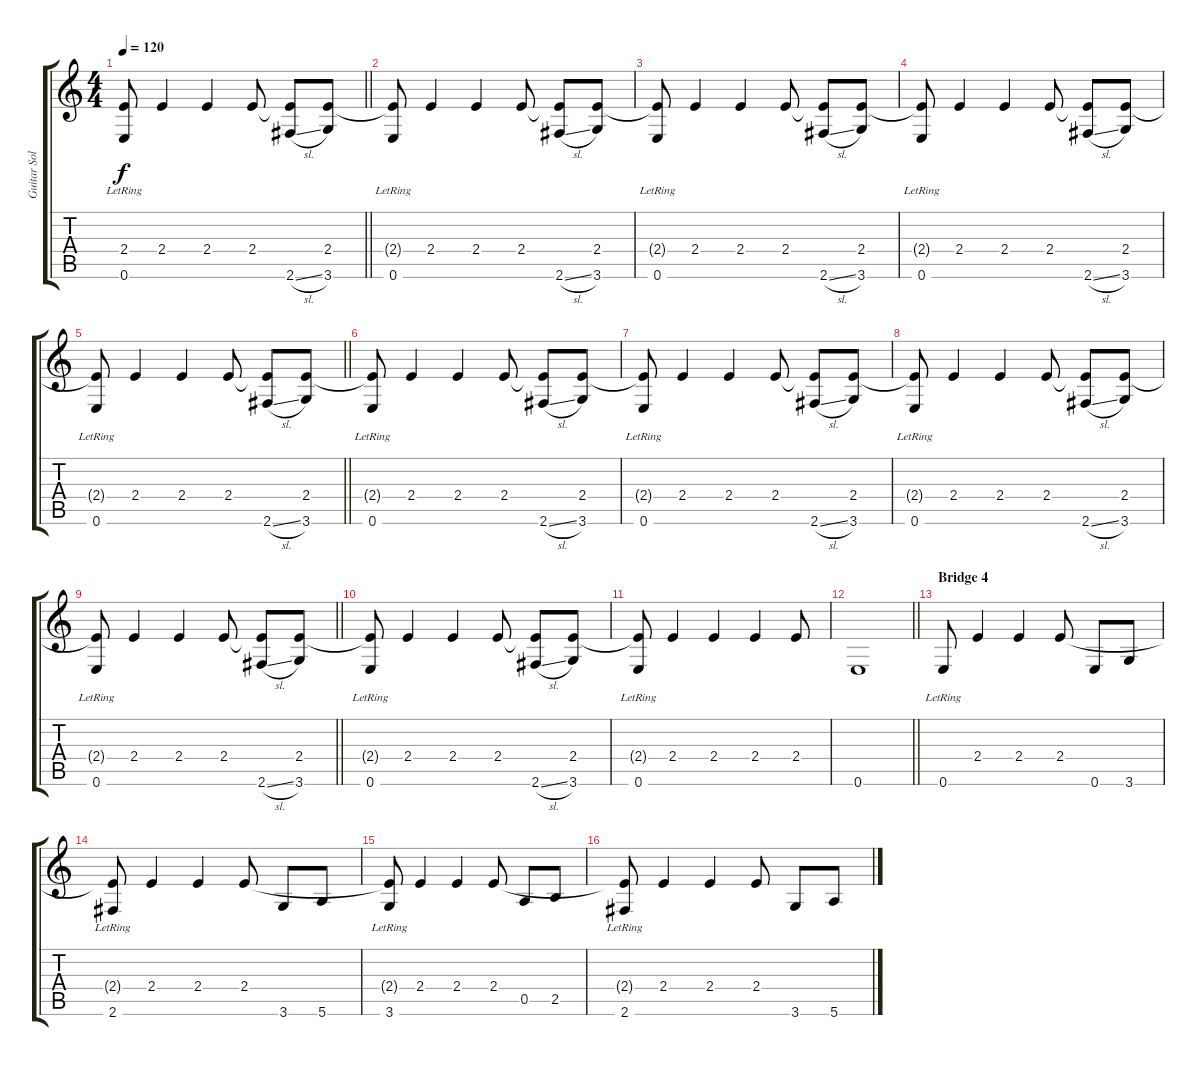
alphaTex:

\track ("Guitar Solo" "Guitar Sol") {instrument electricguitarclean}
\staff {score tabs}
\tuning (E4 B3 G3 D3 A2 E2) {hide}
\ts (4 4)
\tempo 120
\clef g2
\barLineRight lightlight
\ks c
(2.4{t} 0.6{lr}).8{dy f} 2.4.4 2.4.4 2.4.8 (2.4{t} 2.6{sl}).8 (2.4 3.6).8 |
(2.4{t} 0.6{lr}).8 2.4.4 2.4.4 2.4.8 (2.4{t} 2.6{sl}).8 (2.4 3.6).8 |
(2.4{t} 0.6{lr}).8 2.4.4 2.4.4 2.4.8 (2.4{t} 2.6{sl}).8 (2.4 3.6).8 |
(2.4{t} 0.6{lr}).8 2.4.4 2.4.4 2.4.8 (2.4{t} 2.6{sl}).8 (2.4 3.6).8 |
\barLineRight lightlight
(2.4{t} 0.6{lr}).8 2.4.4 2.4.4 2.4.8 (2.4{t} 2.6{sl}).8 (2.4 3.6).8 |
(2.4{t} 0.6{lr}).8 2.4.4 2.4.4 2.4.8 (2.4{t} 2.6{sl}).8 (2.4 3.6).8 |
(2.4{t} 0.6{lr}).8 2.4.4 2.4.4 2.4.8 (2.4{t} 2.6{sl}).8 (2.4 3.6).8 |
(2.4{t} 0.6{lr}).8 2.4.4 2.4.4 2.4.8 (2.4{t} 2.6{sl}).8 (2.4 3.6).8 |
\barLineRight lightlight
(2.4{t} 0.6{lr}).8 2.4.4 2.4.4 2.4.8 (2.4{t} 2.6{sl}).8 (2.4 3.6).8 |
(2.4{t} 0.6{lr}).8 2.4.4 2.4.4 2.4.8 (2.4{t} 2.6{sl}).8 (2.4 3.6).8 |
(2.4{t} 0.6{lr}).8 2.4.4 2.4.4 2.4.4 2.4.8 |
\barLineRight lightlight
0.6.1 |
\section ("" "Bridge 4")
0.6{lr}.8 2.4.4 2.4.4 2.4.8 0.6.8 3.6.8 |
(2.4{t} 2.6{lr}).8 2.4.4 2.4.4 2.4.8 3.6.8 5.6.8 |
(2.4{t} 3.6{lr}).8 2.4.4 2.4.4 2.4.8 0.5.8 2.5.8 |
(2.4{t} 2.6{lr}).8 2.4.4 2.4.4 2.4.8 3.6.8 5.6.8
